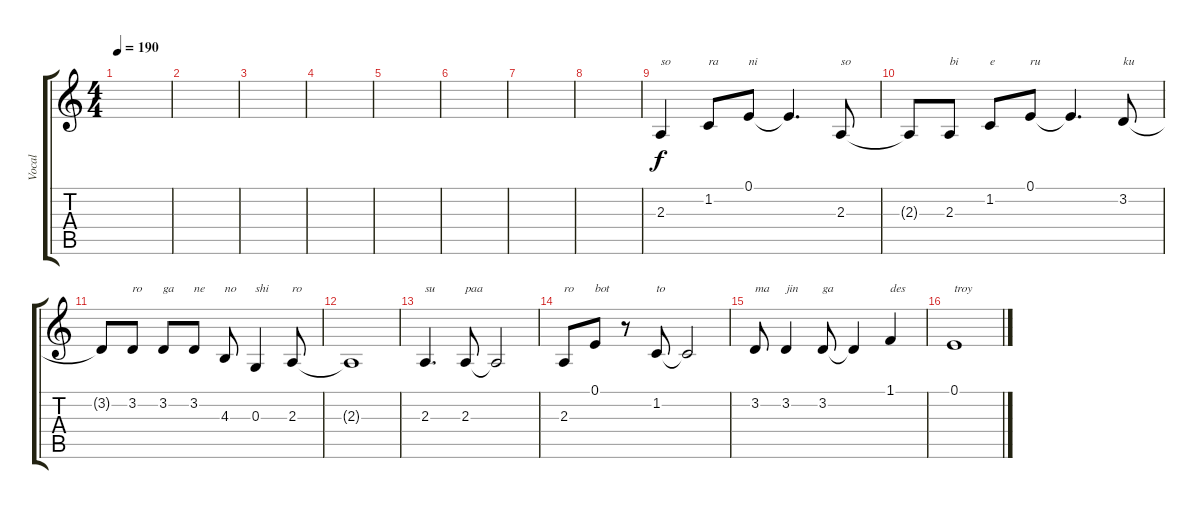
\track ("Vocal" "Vocal") {instrument accordion}
\staff {score tabs}
\tuning (E4 B3 G3 D3 A2 E2) {hide}
\ts (4 4)
\tempo 190
\clef g2
\ks c
|
|
|
|
|
|
|
|
2.3.4{txt "so"} 1.2.8{txt "ra"} 0.1.8{txt "ni"} 0.1{t}.4{d} 2.3.8{txt "so"} |
2.3{t}.8 2.3.8{txt "bi"} 1.2.8{txt "e"} 0.1.8{txt "ru"} 0.1{t}.4{d} 3.2.8{txt "ku"} |
3.2{t}.8 3.2.8{txt "ro"} 3.2.8{txt "ga"} 3.2.8{txt "ne"} 4.3.8{txt "no"} 0.3.4{txt "shi"} 2.3.8{txt "ro"} |
2.3{t}.1 |
2.3.4{d txt "su"} 2.3.8{txt "paa"} 2.3{t}.2 |
2.3.8{txt "ro"} 0.1.8{txt "bot"} r.8 1.2.8{txt "to"} 1.2{t}.2 |
3.2.8{txt "ma"} 3.2.4{txt "jin"} 3.2.8{txt "ga"} 3.2{t}.4 1.1.4{txt "des"} |
0.1.1{txt "troy"}
